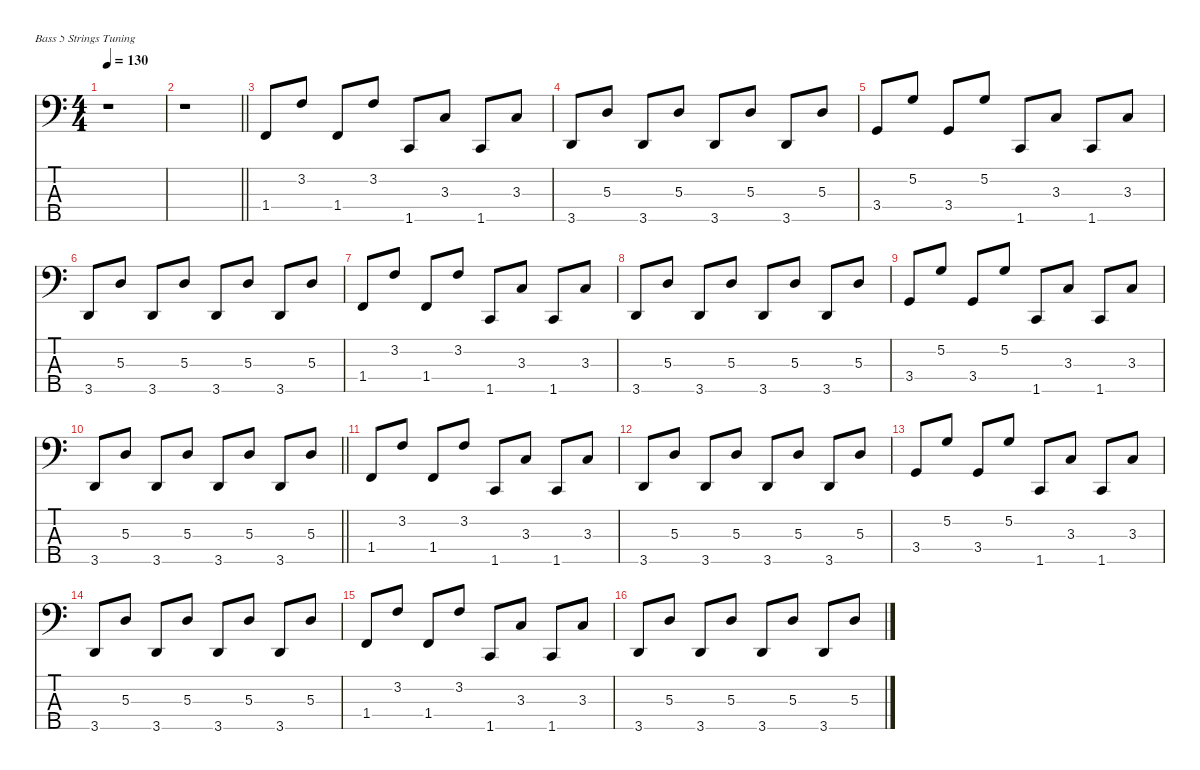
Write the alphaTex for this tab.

\defaultSystemsLayout 4
\hideDynamics
\bracketExtendMode nobrackets
\singleTrackTrackNamePolicy hidden
\multiTrackTrackNamePolicy hidden
\otherSystemsTrackNameOrientation horizontal
\track ("Synth bass" "synth.bs.") {defaultSystemsLayout 4 instrument synthbass1}
\staff {score tabs}
\tuning (G2 D2 A1 E1 B0)
\ts (4 4)
\tempo 130
\clef f4
\ks c
r.1{dy f beam Down} |
\barLineRight lightlight
r.1{beam Down} |
1.4.8{beam Up} 3.2.8{beam Up} 1.4.8{beam Up} 3.2.8{beam Up} 1.5.8{beam Up} 3.3.8{beam Up} 1.5.8{beam Up} 3.3.8{beam Up} |
3.5.8{beam Up} 5.3.8{beam Up} 3.5.8{beam Up} 5.3.8{beam Up} 3.5.8{beam Up} 5.3.8{beam Up} 3.5.8{beam Up} 5.3.8{beam Up} |
3.4.8{beam Up} 5.2.8{beam Up} 3.4.8{beam Up} 5.2.8{beam Up} 1.5.8{beam Up} 3.3.8{beam Up} 1.5.8{beam Up} 3.3.8{beam Up} |
3.5.8{beam Up} 5.3.8{beam Up} 3.5.8{beam Up} 5.3.8{beam Up} 3.5.8{beam Up} 5.3.8{beam Up} 3.5.8{beam Up} 5.3.8{beam Up} |
1.4.8{beam Up} 3.2.8{beam Up} 1.4.8{beam Up} 3.2.8{beam Up} 1.5.8{beam Up} 3.3.8{beam Up} 1.5.8{beam Up} 3.3.8{beam Up} |
3.5.8{beam Up} 5.3.8{beam Up} 3.5.8{beam Up} 5.3.8{beam Up} 3.5.8{beam Up} 5.3.8{beam Up} 3.5.8{beam Up} 5.3.8{beam Up} |
3.4.8{beam Up} 5.2.8{beam Up} 3.4.8{beam Up} 5.2.8{beam Up} 1.5.8{beam Up} 3.3.8{beam Up} 1.5.8{beam Up} 3.3.8{beam Up} |
\barLineRight lightlight
3.5.8{beam Up} 5.3.8{beam Up} 3.5.8{beam Up} 5.3.8{beam Up} 3.5.8{beam Up} 5.3.8{beam Up} 3.5.8{beam Up} 5.3.8{beam Up} |
1.4.8{beam Up} 3.2.8{beam Up} 1.4.8{beam Up} 3.2.8{beam Up} 1.5.8{beam Up} 3.3.8{beam Up} 1.5.8{beam Up} 3.3.8{beam Up} |
3.5.8{beam Up} 5.3.8{beam Up} 3.5.8{beam Up} 5.3.8{beam Up} 3.5.8{beam Up} 5.3.8{beam Up} 3.5.8{beam Up} 5.3.8{beam Up} |
3.4.8{beam Up} 5.2.8{beam Up} 3.4.8{beam Up} 5.2.8{beam Up} 1.5.8{beam Up} 3.3.8{beam Up} 1.5.8{beam Up} 3.3.8{beam Up} |
3.5.8{beam Up} 5.3.8{beam Up} 3.5.8{beam Up} 5.3.8{beam Up} 3.5.8{beam Up} 5.3.8{beam Up} 3.5.8{beam Up} 5.3.8{beam Up} |
1.4.8{beam Up} 3.2.8{beam Up} 1.4.8{beam Up} 3.2.8{beam Up} 1.5.8{beam Up} 3.3.8{beam Up} 1.5.8{beam Up} 3.3.8{beam Up} |
3.5.8{beam Up} 5.3.8{beam Up} 3.5.8{beam Up} 5.3.8{beam Up} 3.5.8{beam Up} 5.3.8{beam Up} 3.5.8{beam Up} 5.3.8{beam Up}
